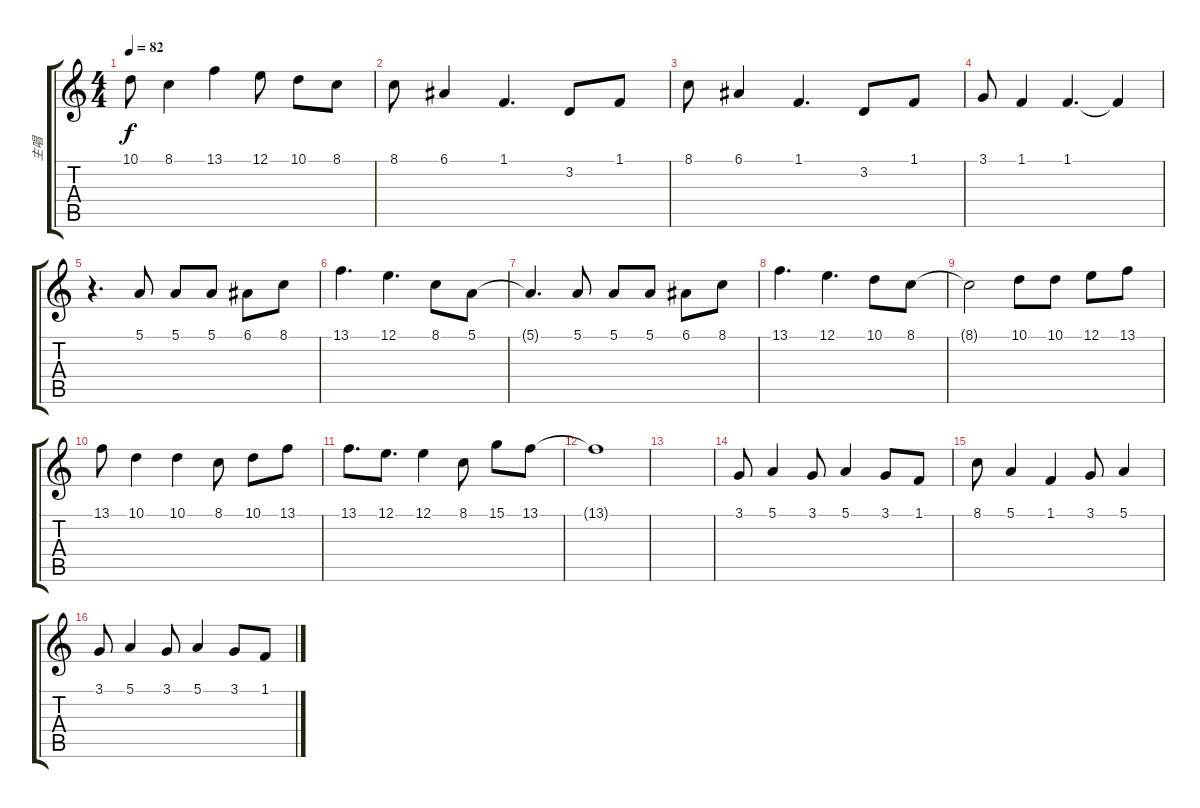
\track ("主唱" "主唱") {instrument acousticgrandpiano}
\staff {score tabs}
\tuning (E4 B3 G3 D3 A2 E2) {hide}
\ts (4 4)
\tempo 82
\clef g2
\ks c
10.1.8{dy f} 8.1.4 13.1.4 12.1.8 10.1.8 8.1.8 |
8.1.8 6.1.4 1.1.4{d} 3.2.8 1.1.8 |
8.1.8 6.1.4 1.1.4{d} 3.2.8 1.1.8 |
3.1.8 1.1.4 1.1.4{d} 1.1{t}.4 |
r.4{d} 5.1.8 5.1.8 5.1.8 6.1.8 8.1.8 |
13.1.4{d} 12.1.4{d} 8.1.8 5.1.8 |
5.1{t}.4{d} 5.1.8 5.1.8 5.1.8 6.1.8 8.1.8 |
13.1.4{d} 12.1.4{d} 10.1.8 8.1.8 |
8.1{t}.2 10.1.8 10.1.8 12.1.8 13.1.8 |
13.1.8 10.1.4 10.1.4 8.1.8 10.1.8 13.1.8 |
13.1.8{d} 12.1.8{d} 12.1.4 8.1.8 15.1.8 13.1.8 |
13.1{t}.1 |
|
3.1.8 5.1.4 3.1.8 5.1.4 3.1.8 1.1.8 |
8.1.8 5.1.4 1.1.4 3.1.8 5.1.4 |
3.1.8 5.1.4 3.1.8 5.1.4 3.1.8 1.1.8
